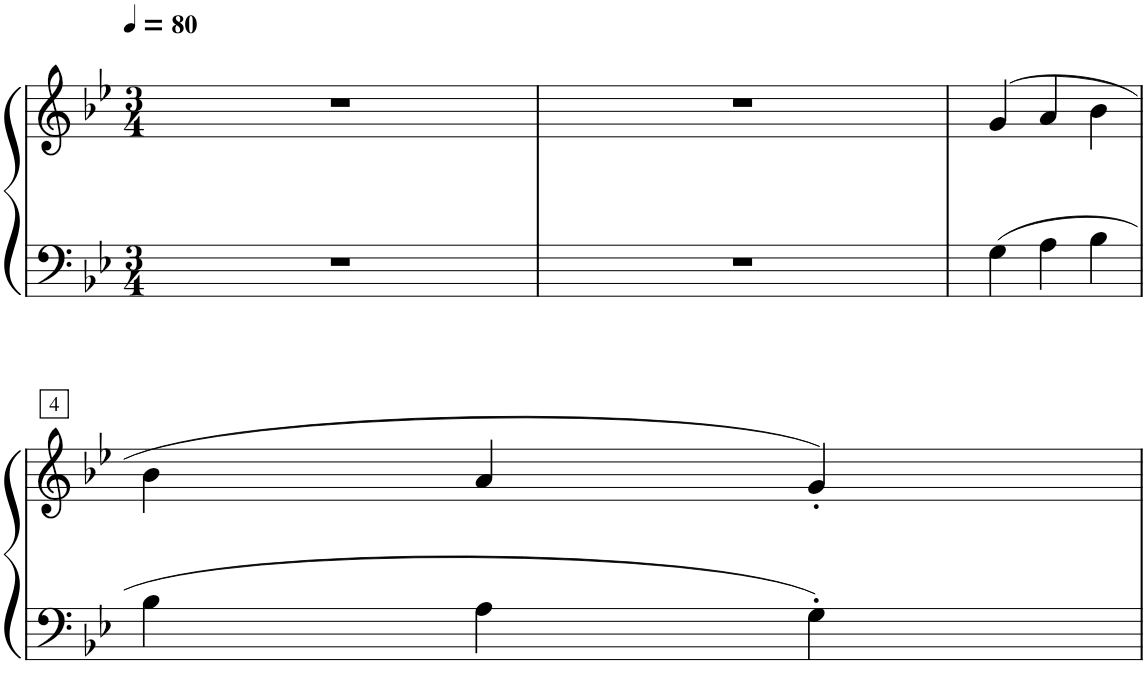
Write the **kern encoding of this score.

**kern	**kern
*part1	*part1
*staff2	*staff1
*I"Piano	*
*I'Pno.	*
*clefF4	*clefG2
*k[b-e-]	*k[b-e-]
*M3/4	*M3/4
*MM80	*MM80
=1	=1
2.r	2.r
=2	=2
2.r	2.r
=3	=3
4G\	(4g/
4A\	4a/
4B-\	4b-\
!!LO:LB:g=z
=4	=4
4B-\	4b-\
4A\	4a/
4G'\	4g'/)
=	=
*-	*-
